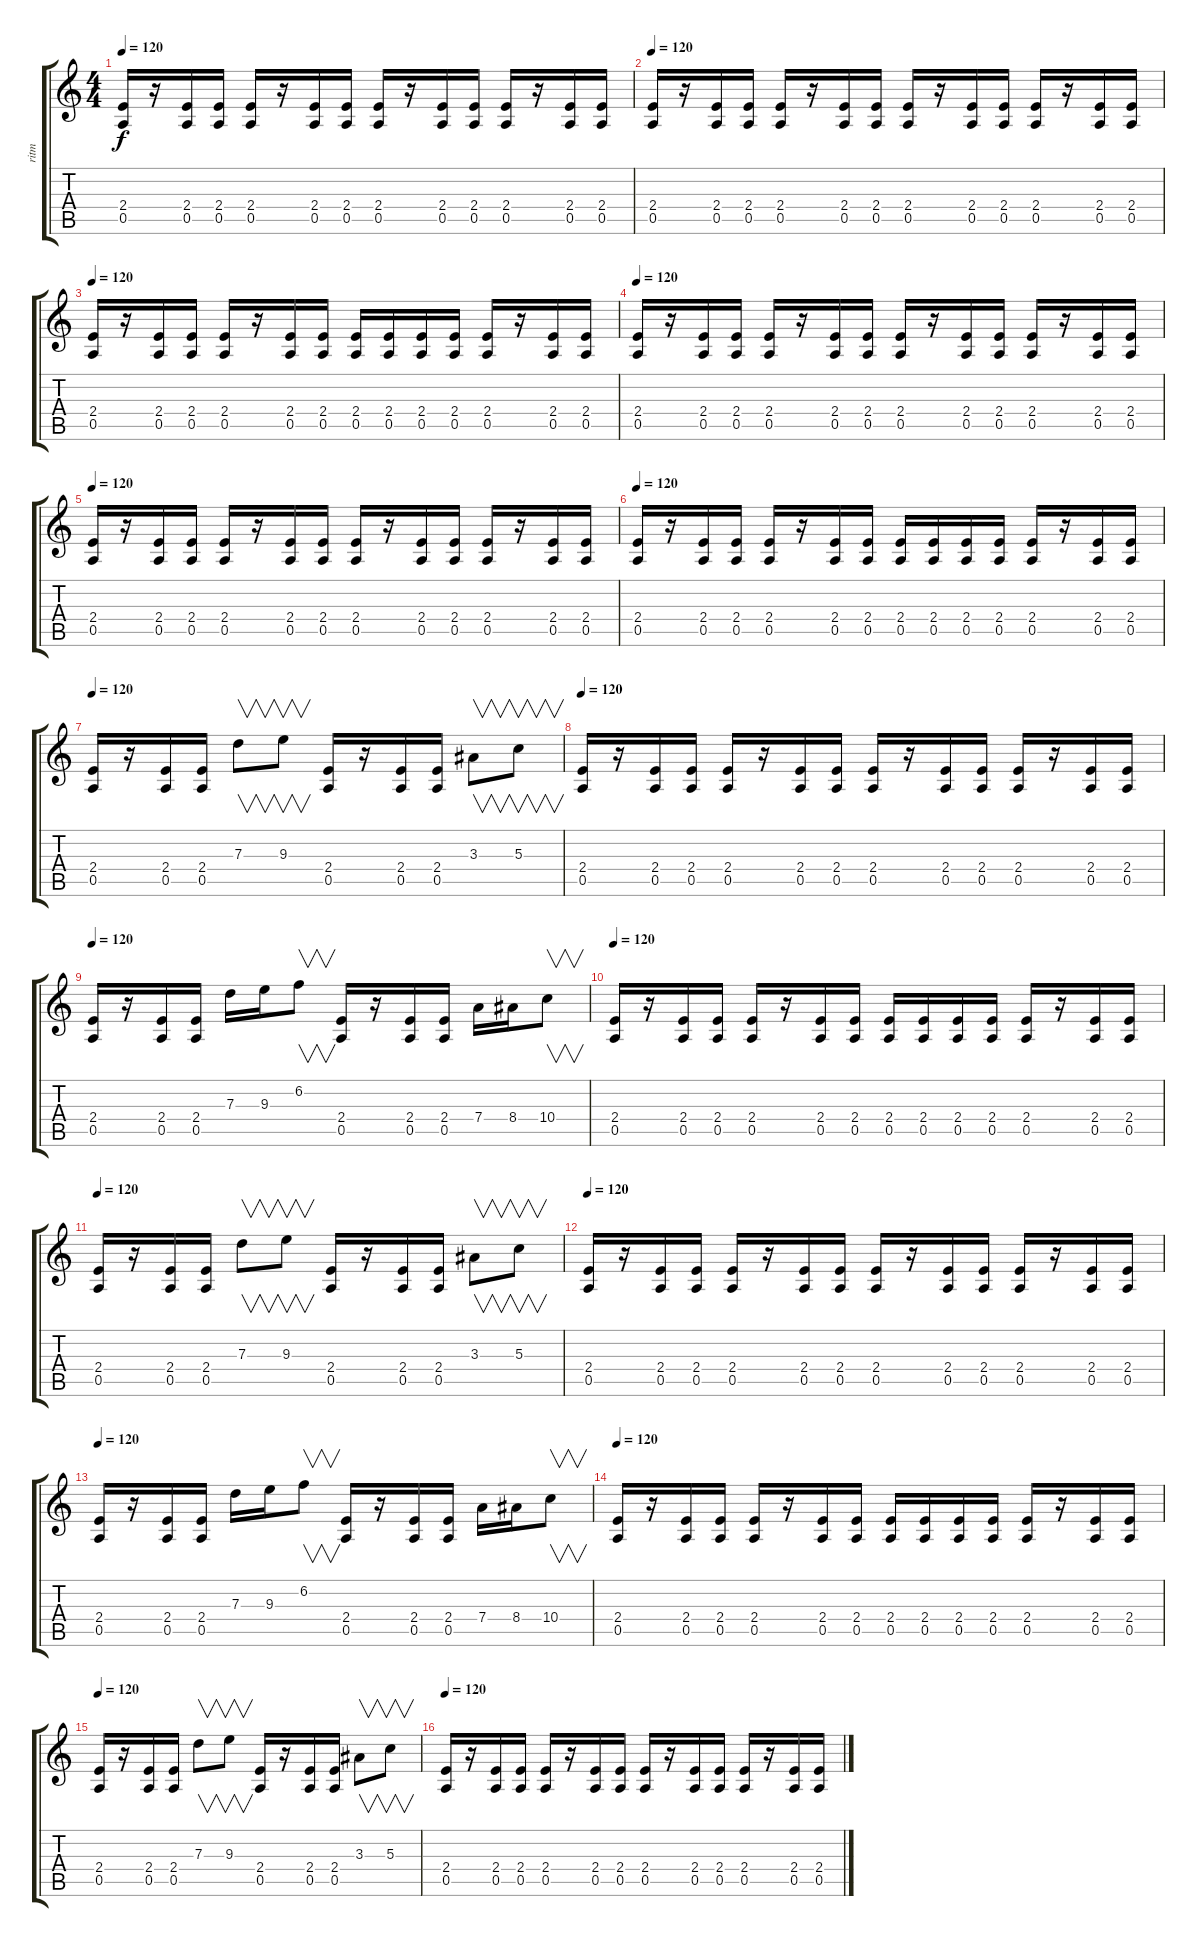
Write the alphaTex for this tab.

\track ("ritm" "ritm") {instrument overdrivenguitar}
\staff {score tabs}
\tuning (E4 B3 G3 D3 A2 E2) {hide}
\ts (4 4)
\tempo 120
\clef g2
\ks c
(2.4 0.5).16{dy f} r.16 (2.4 0.5).16 (2.4 0.5).16 (2.4 0.5).16 r.16 (2.4 0.5).16 (2.4 0.5).16 (2.4 0.5).16 r.16 (2.4 0.5).16 (2.4 0.5).16 (2.4 0.5).16 r.16 (2.4 0.5).16 (2.4 0.5).16 |
\tempo 120
(2.4 0.5).16 r.16 (2.4 0.5).16 (2.4 0.5).16 (2.4 0.5).16 r.16 (2.4 0.5).16 (2.4 0.5).16 (2.4 0.5).16 r.16 (2.4 0.5).16 (2.4 0.5).16 (2.4 0.5).16 r.16 (2.4 0.5).16 (2.4 0.5).16 |
\tempo 120
(2.4 0.5).16 r.16 (2.4 0.5).16 (2.4 0.5).16 (2.4 0.5).16 r.16 (2.4 0.5).16 (2.4 0.5).16 (2.4 0.5).16 (2.4 0.5).16 (2.4 0.5).16 (2.4 0.5).16 (2.4 0.5).16 r.16 (2.4 0.5).16 (2.4 0.5).16 |
\tempo 120
(2.4 0.5).16 r.16 (2.4 0.5).16 (2.4 0.5).16 (2.4 0.5).16 r.16 (2.4 0.5).16 (2.4 0.5).16 (2.4 0.5).16 r.16 (2.4 0.5).16 (2.4 0.5).16 (2.4 0.5).16 r.16 (2.4 0.5).16 (2.4 0.5).16 |
\tempo 120
(2.4 0.5).16 r.16 (2.4 0.5).16 (2.4 0.5).16 (2.4 0.5).16 r.16 (2.4 0.5).16 (2.4 0.5).16 (2.4 0.5).16 r.16 (2.4 0.5).16 (2.4 0.5).16 (2.4 0.5).16 r.16 (2.4 0.5).16 (2.4 0.5).16 |
\tempo 120
(2.4 0.5).16 r.16 (2.4 0.5).16 (2.4 0.5).16 (2.4 0.5).16 r.16 (2.4 0.5).16 (2.4 0.5).16 (2.4 0.5).16 (2.4 0.5).16 (2.4 0.5).16 (2.4 0.5).16 (2.4 0.5).16 r.16 (2.4 0.5).16 (2.4 0.5).16 |
\tempo 120
(2.4 0.5).16 r.16 (2.4 0.5).16 (2.4 0.5).16 7.3.8{v} 9.3.8{v} (2.4 0.5).16 r.16 (2.4 0.5).16 (2.4 0.5).16 3.3.8{v} 5.3.8{v} |
\tempo 120
(2.4 0.5).16 r.16 (2.4 0.5).16 (2.4 0.5).16 (2.4 0.5).16 r.16 (2.4 0.5).16 (2.4 0.5).16 (2.4 0.5).16 r.16 (2.4 0.5).16 (2.4 0.5).16 (2.4 0.5).16 r.16 (2.4 0.5).16 (2.4 0.5).16 |
\tempo 120
(2.4 0.5).16 r.16 (2.4 0.5).16 (2.4 0.5).16 7.3.16 9.3.16 6.2.8{v} (2.4 0.5).16 r.16 (2.4 0.5).16 (2.4 0.5).16 7.4.16 8.4.16 10.4.8{v} |
\tempo 120
(2.4 0.5).16 r.16 (2.4 0.5).16 (2.4 0.5).16 (2.4 0.5).16 r.16 (2.4 0.5).16 (2.4 0.5).16 (2.4 0.5).16 (2.4 0.5).16 (2.4 0.5).16 (2.4 0.5).16 (2.4 0.5).16 r.16 (2.4 0.5).16 (2.4 0.5).16 |
\tempo 120
(2.4 0.5).16 r.16 (2.4 0.5).16 (2.4 0.5).16 7.3.8{v} 9.3.8{v} (2.4 0.5).16 r.16 (2.4 0.5).16 (2.4 0.5).16 3.3.8{v} 5.3.8{v} |
\tempo 120
(2.4 0.5).16 r.16 (2.4 0.5).16 (2.4 0.5).16 (2.4 0.5).16 r.16 (2.4 0.5).16 (2.4 0.5).16 (2.4 0.5).16 r.16 (2.4 0.5).16 (2.4 0.5).16 (2.4 0.5).16 r.16 (2.4 0.5).16 (2.4 0.5).16 |
\tempo 120
(2.4 0.5).16 r.16 (2.4 0.5).16 (2.4 0.5).16 7.3.16 9.3.16 6.2.8{v} (2.4 0.5).16 r.16 (2.4 0.5).16 (2.4 0.5).16 7.4.16 8.4.16 10.4.8{v} |
\tempo 120
(2.4 0.5).16 r.16 (2.4 0.5).16 (2.4 0.5).16 (2.4 0.5).16 r.16 (2.4 0.5).16 (2.4 0.5).16 (2.4 0.5).16 (2.4 0.5).16 (2.4 0.5).16 (2.4 0.5).16 (2.4 0.5).16 r.16 (2.4 0.5).16 (2.4 0.5).16 |
\tempo 120
(2.4 0.5).16{volume 12 instrument overdrivenguitar} r.16 (2.4 0.5).16 (2.4 0.5).16 7.3.8{v} 9.3.8{v} (2.4 0.5).16 r.16 (2.4 0.5).16 (2.4 0.5).16 3.3.8{v} 5.3.8{v} |
\tempo 120
(2.4 0.5).16 r.16 (2.4 0.5).16 (2.4 0.5).16 (2.4 0.5).16 r.16 (2.4 0.5).16 (2.4 0.5).16 (2.4 0.5).16 r.16 (2.4 0.5).16 (2.4 0.5).16 (2.4 0.5).16 r.16 (2.4 0.5).16 (2.4 0.5).16
